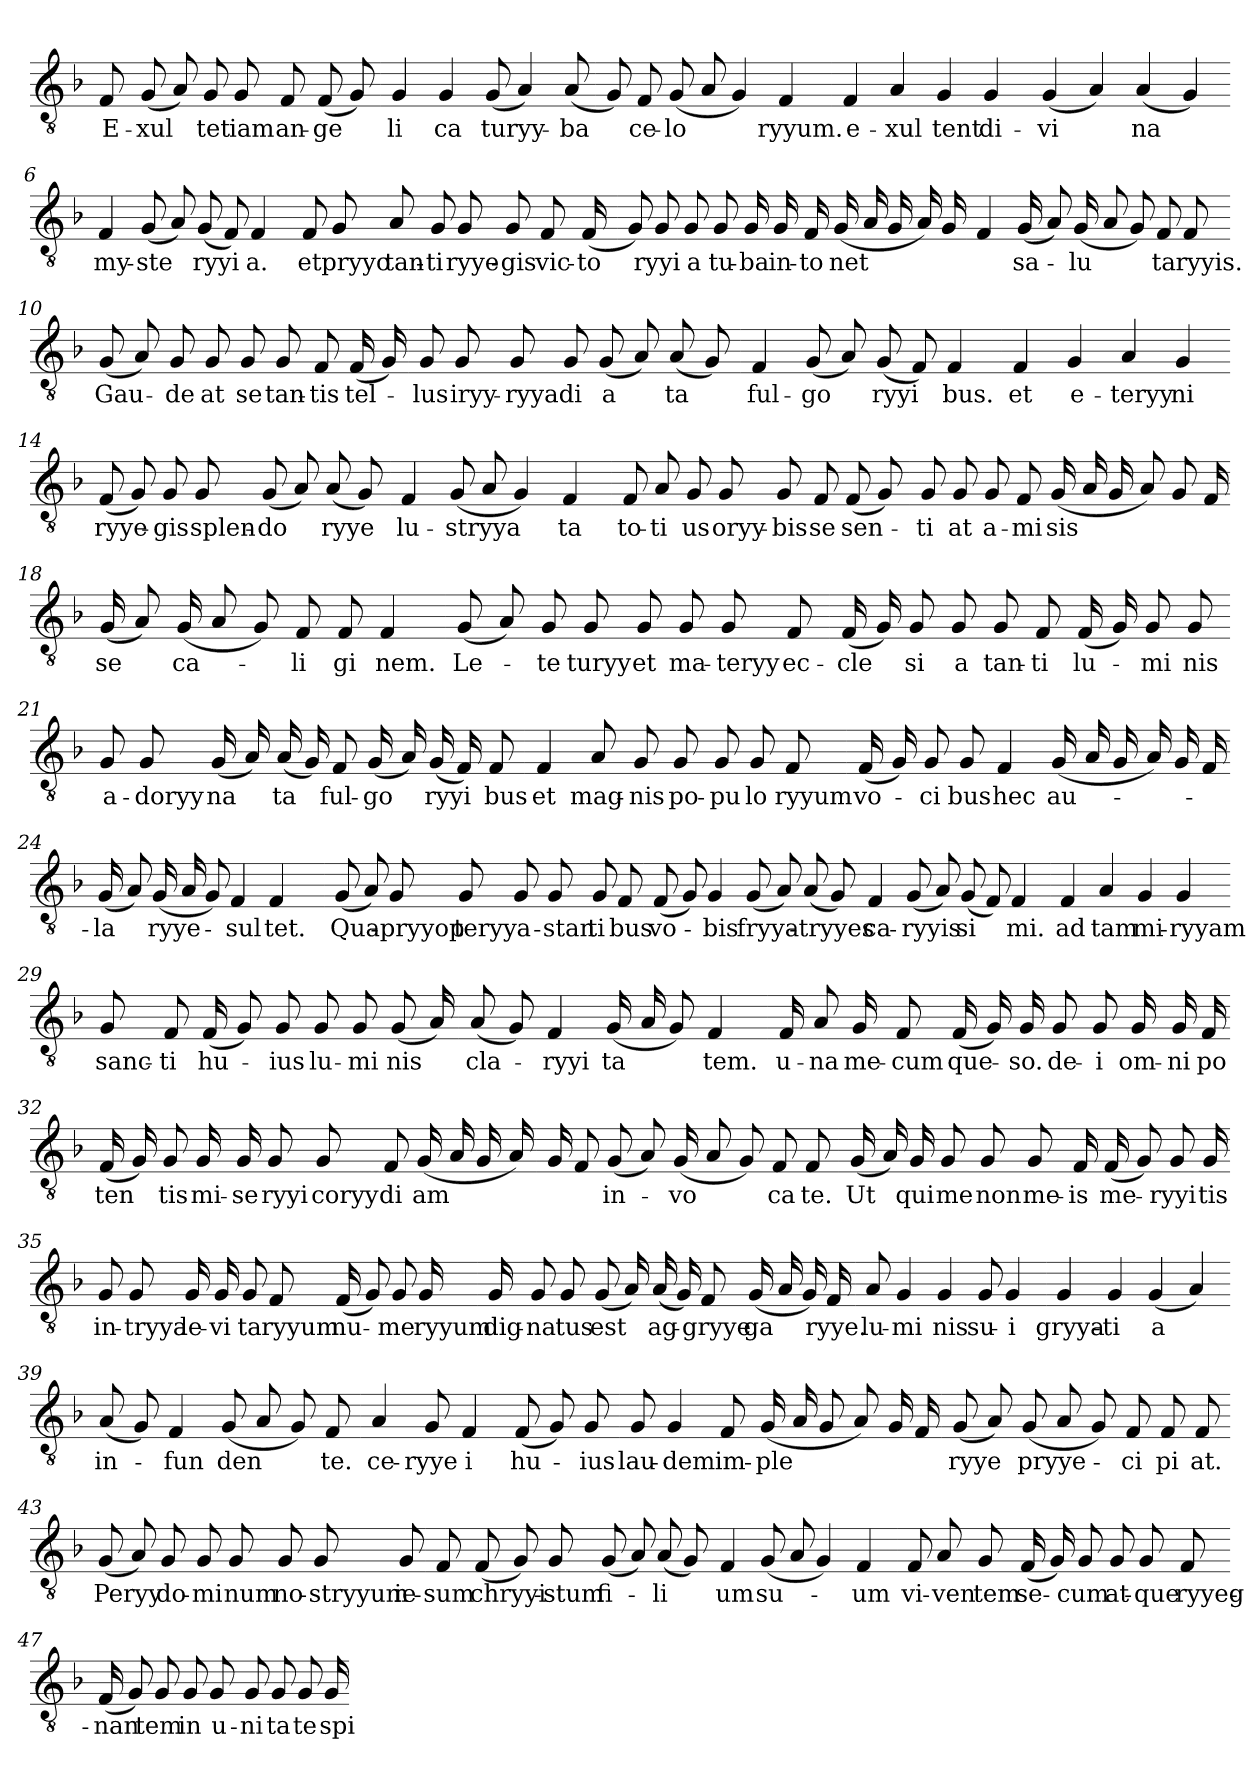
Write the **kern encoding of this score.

**kern	**text
*part1	*part1
*staff1	*staff1
*clefGv2	*
*k[b-]	*
=1	=1
8F	E-
(8G	xul
8A)	.
8G	-tet
8G	iam
8F	an-
(8F	ge
8G)	.
=2-	=2-
4G	li
4G	-ca
(8G	turyy-
4A)	.
(8A	-ba
=3-	=3-
8G)	.
8F	ce-
(8G	lo
8A	.
4G)	.
4F	-ryyum.
=4-	=4-
4F	e-
4A	xul
4G	-tent
4G	di-
=5-	=5-
(4G	vi
4A)	.
(4A	-na
4G)	.
=6-	=6-
4F	my-
(8G	ste
8A)	.
(8G	ryyi
8F)	.
4F	-a.
=7-	=7-
8F	et
8G	pryyo
8A	tan-
8G	-ti
8G	ryye-
8G	-gis
8F	vic-
(16F	to
16ryy	.
=8-	=8-
8G)	.
8G	ryyi
8G	-a
8G	tu-
16G	-ba
16G	in-
16F	to
(16G	-net
16A	.
16G	.
16A)	.
16G	.
=9-	=9-
4F	.
(16G	sa-
8A)	.
(16G	lu
8A	.
8G)	.
8F	ta
8F	-ryyis.
=10-	=10-
(8G	Gau-
8A)	.
8G	de
8G	-at
8G	se
8G	tan-
8F	-tis
(16F	tel-
16G)	.
=11-	=11-
8G	-lus
8G	iryy-
8G	ryya
8G	di
(8G	a
8A)	.
(8A	-ta
8G)	.
=12-	=12-
4F	ful-
(8G	go
8A)	.
(8G	ryyi
8F)	.
4F	-bus.
=13-	=13-
4F	et
4G	e-
4A	teryy
4G	-ni
=14-	=14-
(8F	ryye-
8G)	.
8G	-gis
8G	splen-
(8G	do
8A)	.
(8A	-ryye
8G)	.
=15-	=15-
4F	lu-
(8G	stryya
8A	.
4G)	.
4F	-ta
=16-	=16-
8F	to-
8A	ti
8G	-us
8G	oryy-
8G	-bis
8F	se
(8F	sen-
8G)	.
=17-	=17-
8G	ti
8G	-at
8G	a-
8F	mi
(16G	sis
16A	.
16G	.
8A)	.
8G	.
16F	.
=18-	=18-
(16G	-se
8A)	.
(16G	ca-
8A	.
8G)	.
8F	li
8F	gi
4F	-nem.
=19-	=19-
(8G	Le-
8A)	.
8G	te
8G	-turyy
8G	et
8G	ma-
8G	-teryy
8F	ec-
=20-	=20-
(16F	cle
16G)	.
8G	si
8G	-a
8G	tan-
8F	-ti
(16F	lu-
16G)	.
8G	mi
8G	-nis
=21-	=21-
8G	a-
8G	doryy
(16G	na
16A)	.
(16A	-ta
16G)	.
8F	ful-
(16G	go
16A)	.
(16G	ryyi
16F)	.
8F	-bus
=22-	=22-
4F	et
8A	mag-
8G	-nis
8G	po-
8G	pu
8G	lo
8F	-ryyum
=23-	=23-
(16F	vo-
16G)	.
8G	ci
8G	-bus
4F	hec
(16G	au-
16A	.
16G	.
16A)	.
16G	.
16F	.
=24-	=24-
(16G	-la
8A)	.
(16G	ryye-
16A	.
8G)	.
4F	sul
4F	-tet.
16ryy	.
=25-	=25-
(8G	Qua-
8A)	.
8G	pryyop
8G	-teryy
8G	a-
8G	stan
8G	ti
8F	-bus
=26-	=26-
(8F	vo-
8G)	.
4G	-bis
(8G	fryya-
8A)	.
(8A	-tryyes
8G)	.
=27-	=27-
4F	ca-
(8G	ryyis
8A)	.
(8G	si
8F)	.
4F	-mi.
=28-	=28-
4F	ad
4A	tam
4G	mi-
4G	-ryyam
=29-	=29-
8G	sanc-
8F	-ti
(16F	hu-
8G)	.
8G	-ius
8G	lu-
8G	mi
(8G	-nis
16A)	.
=30-	=30-
(8A	cla-
8G)	.
4F	ryyi
(16G	ta
16A	.
8G)	.
4F	-tem.
=31-	=31-
16F	u-
8A	-na
16G	me-
8F	-cum
(16F	que-
16G)	.
16G	-so.
8G	de-
8G	-i
16G	om-
16G	ni
16F	po
=32-	=32-
(16F	ten
16G)	.
8G	-tis
16G	mi-
16G	se
8G	ryyi
8G	coryy
8F	di
(16G	-am
16A	.
16G	.
16A)	.
=33-	=33-
16G	.
8F	.
(8G	in-
8A)	.
(16G	vo
8A	.
8G)	.
8F	ca
8F	-te.
=34-	=34-
(16G	Ut
16A)	.
16G	qui
8G	me
8G	non
8G	me-
16F	-is
(16F	me-
8G)	.
8G	ryyi
16G	-tis
=35-	=35-
8G	in-
8G	-tryya
16G	le-
16G	vi
8G	ta
8F	-ryyum
(16F	nu-
8G)	.
8G	me
16G	-ryyum
=36-	=36-
16G	dig-
8G	na
8G	-tus
(8G	est
16A)	.
(16A	ag-
16G)	.
8F	gryye
(16G	ga
16A	.
16G)	.
16F	-ryye.
=37-	=37-
8A	lu-
4G	mi
4G	-nis
8G	su-
4G	-i
=38-	=38-
4G	gryya-
4G	ti
(4G	-a
4A)	.
=39-	=39-
(8A	in-
8G)	.
4F	fun
(8G	den
8A	.
8G)	.
8F	-te.
=40-	=40-
4A	ce-
8G	ryye
4F	-i
(8F	hu-
8G)	.
8G	-ius
=41-	=41-
8G	lau-
4G	-dem
8F	im-
(16G	ple
16A	.
8G	.
8A)	.
16G	.
16F	.
=42-	=42-
(8G	-ryye
8A)	.
(8G	pryye-
8A	.
8G)	.
8F	ci
8F	pi
8F	-at.
=43-	=43-
(8G	Peryy
8A)	.
8G	do-
8G	mi
8G	-num
8G	no-
8G	-stryyum
8G	ie-
=44-	=44-
8F	-sum
(8F	chryyi-
8G)	.
8G	-stum
(8G	fi-
8A)	.
(8A	li
8G)	.
=45-	=45-
4F	-um
(8G	su-
8A	.
4G)	.
4F	-um
=46-	=46-
8F	vi-
8A	ven
8G	-tem
(16F	se-
16G)	.
8G	-cum
8G	at-
8G	-que
8F	ryyeg-
=47-	=47-
(16F	nan
8G)	.
8G	-tem
8G	in
8G	u-
8G	ni
8G	ta
8G	-te
16G	spi-
=-	=-
*-	*-
